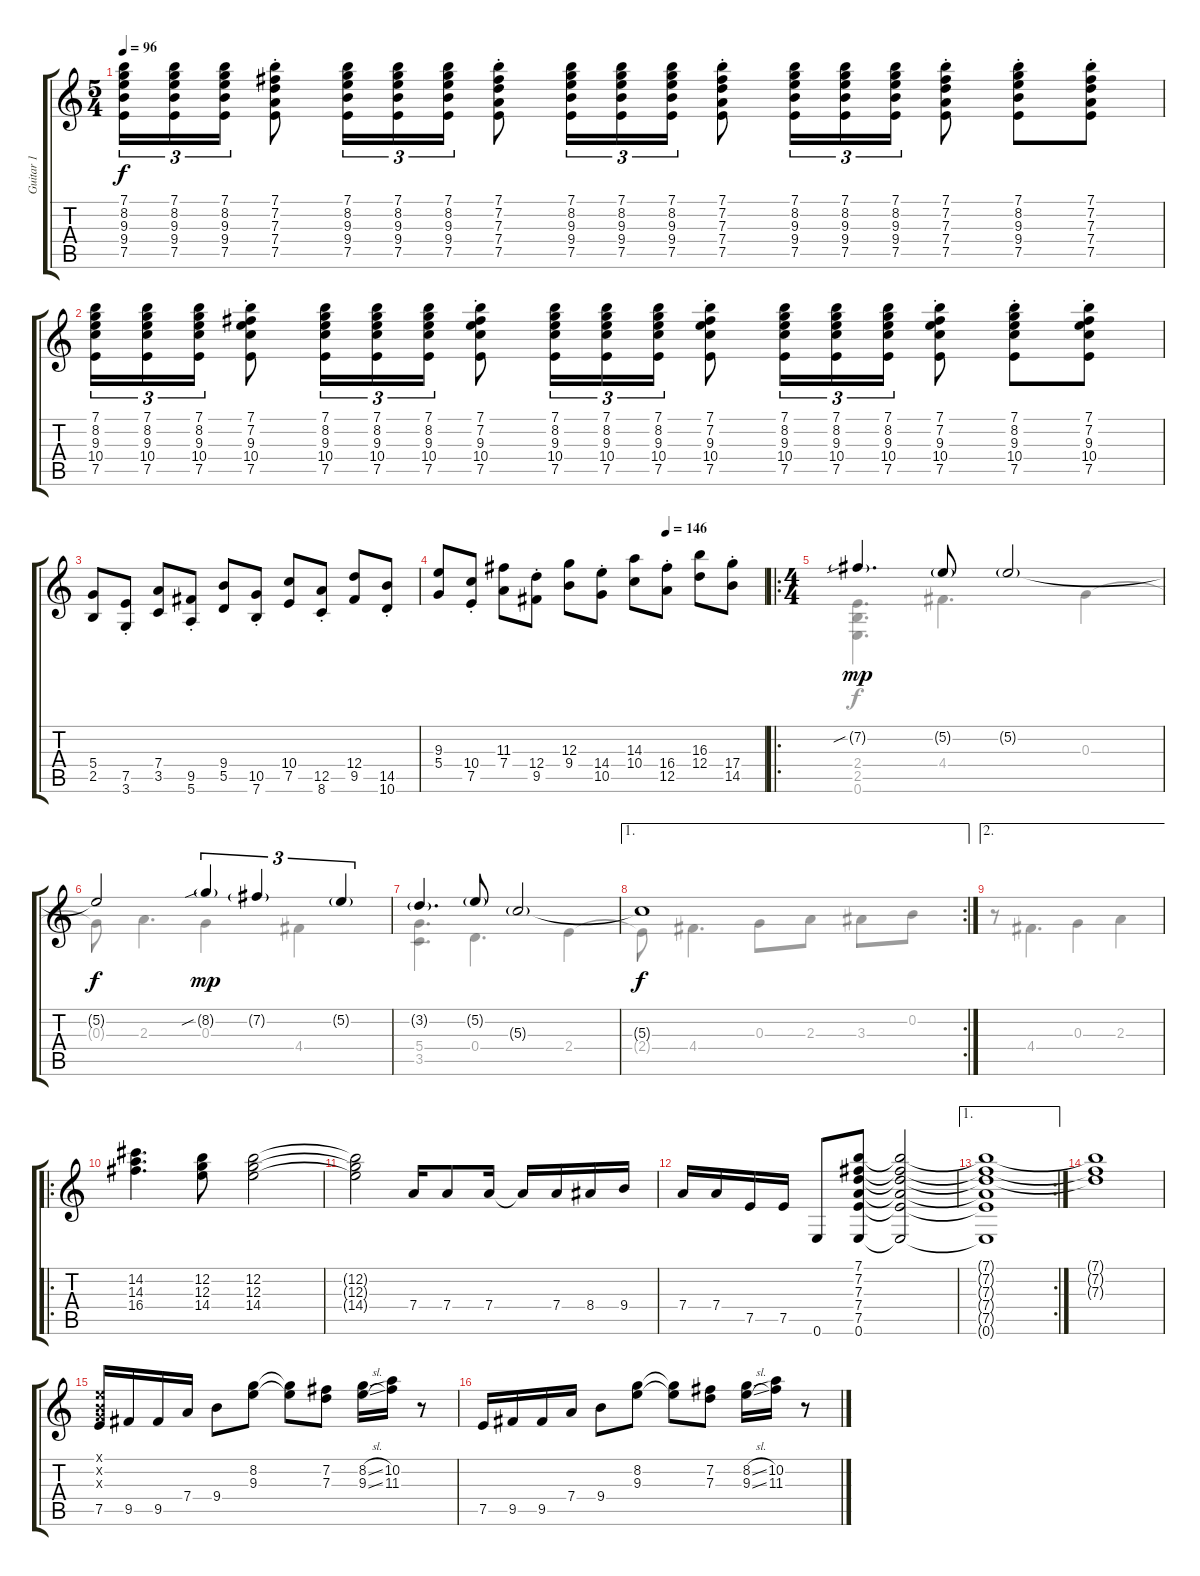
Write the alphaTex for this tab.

\track ("Guitar 1" "Guitar 1") {instrument overdrivenguitar}
\staff {score tabs}
\tuning (E4 B3 G3 D3 A2 E2) {hide}
\voice
\ts (5 4)
\tempo 96
\clef g2
\ks c
(7.1 8.2 9.3 9.4 7.5).16{tu (3 2) dy f} (7.1 8.2 9.3 9.4 7.5).16{tu (3 2)} (7.1 8.2 9.3 9.4 7.5).16{tu (3 2)} (7.1{st} 7.2{st} 7.3{st} 7.4{st} 7.5{st}).8 (7.1 8.2 9.3 9.4 7.5).16{tu (3 2)} (7.1 8.2 9.3 9.4 7.5).16{tu (3 2)} (7.1 8.2 9.3 9.4 7.5).16{tu (3 2)} (7.1{st} 7.2{st} 7.3{st} 7.4{st} 7.5{st}).8 (7.1 8.2 9.3 9.4 7.5).16{tu (3 2)} (7.1 8.2 9.3 9.4 7.5).16{tu (3 2)} (7.1 8.2 9.3 9.4 7.5).16{tu (3 2)} (7.1{st} 7.2{st} 7.3{st} 7.4{st} 7.5{st}).8 (7.1 8.2 9.3 9.4 7.5).16{tu (3 2)} (7.1 8.2 9.3 9.4 7.5).16{tu (3 2)} (7.1 8.2 9.3 9.4 7.5).16{tu (3 2)} (7.1{st} 7.2{st} 7.3{st} 7.4{st} 7.5{st}).8 (7.1{st} 8.2{st} 9.3{st} 9.4{st} 7.5{st}).8 (7.1{st} 7.2{st} 7.3{st} 7.4{st} 7.5{st}).8 |
(7.1 8.2 9.3 10.4 7.5).16{tu (3 2)} (7.1 8.2 9.3 10.4 7.5).16{tu (3 2)} (7.1 8.2 9.3 10.4 7.5).16{tu (3 2)} (7.1{st} 7.2{st} 9.3{st} 10.4{st} 7.5{st}).8 (7.1 8.2 9.3 10.4 7.5).16{tu (3 2)} (7.1 8.2 9.3 10.4 7.5).16{tu (3 2)} (7.1 8.2 9.3 10.4 7.5).16{tu (3 2)} (7.1{st} 7.2{st} 9.3{st} 10.4{st} 7.5{st}).8 (7.1 8.2 9.3 10.4 7.5).16{tu (3 2)} (7.1 8.2 9.3 10.4 7.5).16{tu (3 2)} (7.1 8.2 9.3 10.4 7.5).16{tu (3 2)} (7.1{st} 7.2{st} 9.3{st} 10.4{st} 7.5{st}).8 (7.1 8.2 9.3 10.4 7.5).16{tu (3 2)} (7.1 8.2 9.3 10.4 7.5).16{tu (3 2)} (7.1 8.2 9.3 10.4 7.5).16{tu (3 2)} (7.1{st} 7.2{st} 9.3{st} 10.4{st} 7.5{st}).8 (7.1{st} 8.2{st} 9.3{st} 10.4{st} 7.5{st}).8 (7.1{st} 7.2{st} 9.3{st} 10.4{st} 7.5{st}).8 |
(5.4 2.5).8 (7.5{st} 3.6).8 (7.4 3.5).8 (9.5{st} 5.6).8 (9.4 5.5).8 (10.5{st} 7.6).8 (10.4 7.5).8 (12.5{st} 8.6).8 (12.4 9.5).8 (14.5{st} 10.6).8 |
\tempo (146 0.7)
(9.3 5.4).8 (10.4{st} 7.5).8 (11.3 7.4).8 (12.4{st} 9.5).8 (12.3 9.4).8 (14.4{st} 10.5).8 (14.3 10.4).8 (16.4{st} 12.5).8 (16.3 12.4).8 (17.4{st} 14.5).8 |
\ro
\ts (4 4)
7.2{sib g}.4{d dy mp} 5.2{g}.8 5.2{g}.2 |
5.2{t}.2{dy f} 8.2{sib g}.4{tu (3 2) dy mp} 7.2{g}.4{tu (3 2)} 5.2{g}.4{tu (3 2)} |
3.2{g}.4{d} 5.2{g}.8 5.3{g}.2 |
\ae 1
\rc 2
5.3{t}.1{dy f} |
\ae 2
|
\ro
(14.2 14.3 16.4).4{d} (12.2 12.3 14.4).8 (12.2 12.3 14.4).2 |
(12.2{t} 12.3{t} 14.4{t}).2 7.4.16 7.4.8 7.4.16 7.4{t}.16 7.4.16 8.4.16 9.4.16 |
7.4.16 7.4.16 7.5.16 7.5.16 0.6.8 (7.1 7.2 7.3 7.4 7.5 0.6).8 (7.1{t} 7.2{t} 7.3{t} 7.4{t} 7.5{t} 0.6{t}).2 |
\ae 1
\rc 2
(7.1{t} 7.2{t} 7.3{t} 7.4{t} 7.5{t} 0.6{t}).1 |
(7.1{t} 7.2{t} 7.3{t}).1 |
(0.1{x} 0.2{x} 0.3{x} 7.5).16 9.5.16 9.5.16 7.4.16 9.4.8 (8.2 9.3).8 (8.2{t} 9.3{t}).8 (7.2 7.3).8 (8.2{sl} 9.3{sl}).16 (10.2 11.3).16 r.8 |
7.5.16 9.5.16 9.5.16 7.4.16 9.4.8 (8.2 9.3).8 (8.2{t} 9.3{t}).8 (7.2 7.3).8 (8.2{sl} 9.3{sl}).16 (10.2 11.3).16 r.8
\voice
\clef g2
\ottava regular
\simile none
\ks c
|
|
|
|
(2.4 2.5 0.6).4{d} 4.4.4{d} 0.3.4 |
0.3{t}.8 2.3.4{d} 0.3.4 4.4.4 |
(5.4 3.5).4{d} 0.4.4{d} 2.4.4 |
2.4{t}.8 4.4.4{d} 0.3.8 2.3.8 3.3.8 0.2.8 |
r.8 4.4.4{d} 0.3.4 2.3.4 |
|
|
|
|
|
|
